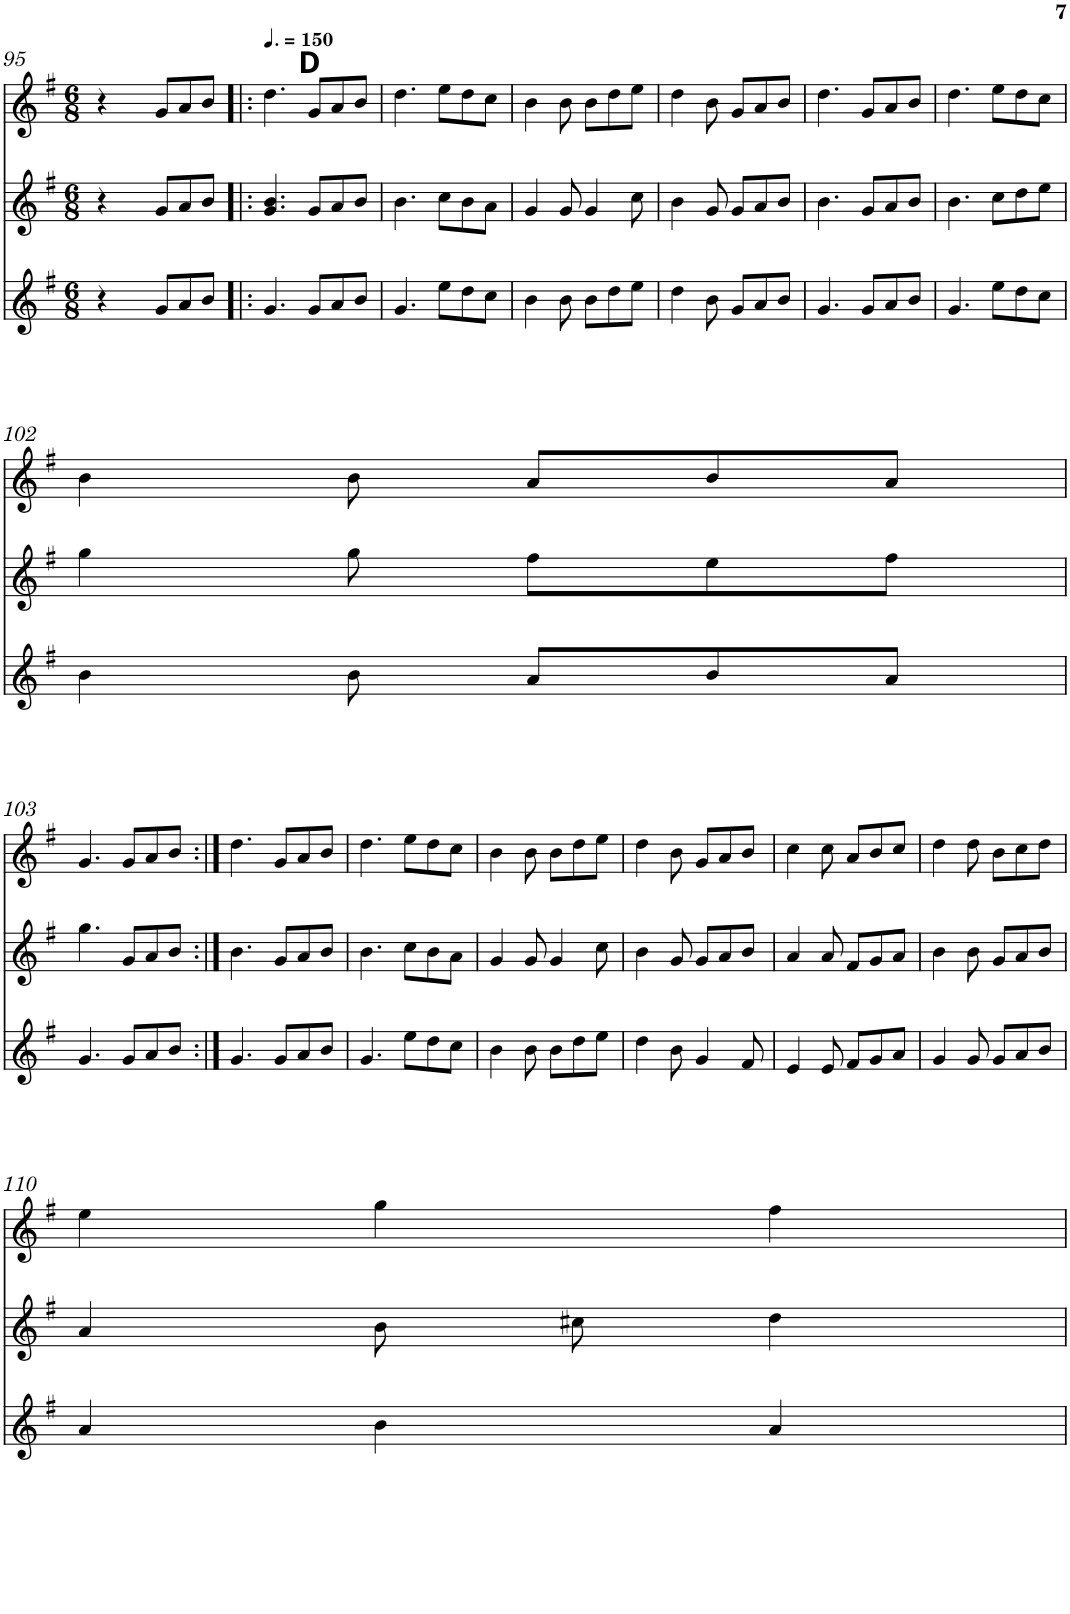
**kern	**kern	**kern
*part3	*part2	*part1
*staff3	*staff2	*staff1
*I"Gralla 3	*I"Gralla 2	*I"Gralla 1
!!LO:PB:g=z
*clefG2	*clefG2	*clefG2
*Trd8c14	*	*
*k[f#]	*k[f#]	*k[f#]
*M6/8	*M6/8	*M6/8
=95	=95	=95
4r	4r	4r
8ryy	8ryy	8ryy
8g/L	8g/L	8g/L
8a/	8a/	8a/
8b/J	8b/J	8b/J
=96!|:	=96!|:	=96!|:
*	*	*MM225
*	*	*^
4.g/	4.g/ 4.b/	4.dd\	4ryy
.	.	.	16ryy
!	!	!	!LO:TX:a:B:t=D
.	.	.	4..ryy
8g/L	8g/L	8g/L	.
8a/	8a/	8a/	.
8b/J	8b/J	8b/J	.
*	*	*v	*v
=97	=97	=97
4.g/	4.b\	4.dd\
8ee\L	8cc\L	8ee\L
8dd\	8b\	8dd\
8cc\J	8a\J	8cc\J
=98	=98	=98
4b\	4g/	4b\
8b\	8g/	8b\
8b\L	4g/	8b\L
8dd\	.	8dd\
8ee\J	8cc\	8ee\J
=99	=99	=99
4dd\	4b\	4dd\
8b\	8g/	8b\
8g/L	8g/L	8g/L
8a/	8a/	8a/
8b/J	8b/J	8b/J
=100	=100	=100
4.g/	4.b\	4.dd\
8g/L	8g/L	8g/L
8a/	8a/	8a/
8b/J	8b/J	8b/J
=101	=101	=101
4.g/	4.b\	4.dd\
8ee\L	8cc\L	8ee\L
8dd\	8dd\	8dd\
8cc\J	8ee\J	8cc\J
!!LO:LB:g=z
=102	=102	=102
4b\	4gg\	4b\
8b\	8gg\	8b\
8a/L	8ff#\L	8a/L
8b/	8ee\	8b/
8a/J	8ff#\J	8a/J
!!LO:LB:g=z
=103	=103	=103
4.g/	4.gg\	4.g/
8g/L	8g/L	8g/L
8a/	8a/	8a/
8b/J	8b/J	8b/J
=104:|!	=104:|!	=104:|!
4.g/	4.b\	4.dd\
8g/L	8g/L	8g/L
8a/	8a/	8a/
8b/J	8b/J	8b/J
=105	=105	=105
4.g/	4.b\	4.dd\
8ee\L	8cc\L	8ee\L
8dd\	8b\	8dd\
8cc\J	8a\J	8cc\J
=106	=106	=106
4b\	4g/	4b\
8b\	8g/	8b\
8b\L	4g/	8b\L
8dd\	.	8dd\
8ee\J	8cc\	8ee\J
=107	=107	=107
4dd\	4b\	4dd\
8b\	8g/	8b\
4g/	8g/L	8g/L
.	8a/	8a/
8f#/	8b/J	8b/J
=108	=108	=108
4e/	4a/	4cc\
8e/	8a/	8cc\
8f#/L	8f#/L	8a/L
8g/	8g/	8b/
8a/J	8a/J	8cc/J
=109	=109	=109
4g/	4b\	4dd\
8g/	8b\	8dd\
8g/L	8g/L	8b\L
8a/	8a/	8cc\
8b/J	8b/J	8dd\J
!!LO:LB:g=z
=110	=110	=110
4a/	4a/	4ee\
4b\	8b\	4gg\
.	8cc#X\	.
4a/	4dd\	4ff#\
=	=	=
*-	*-	*-
